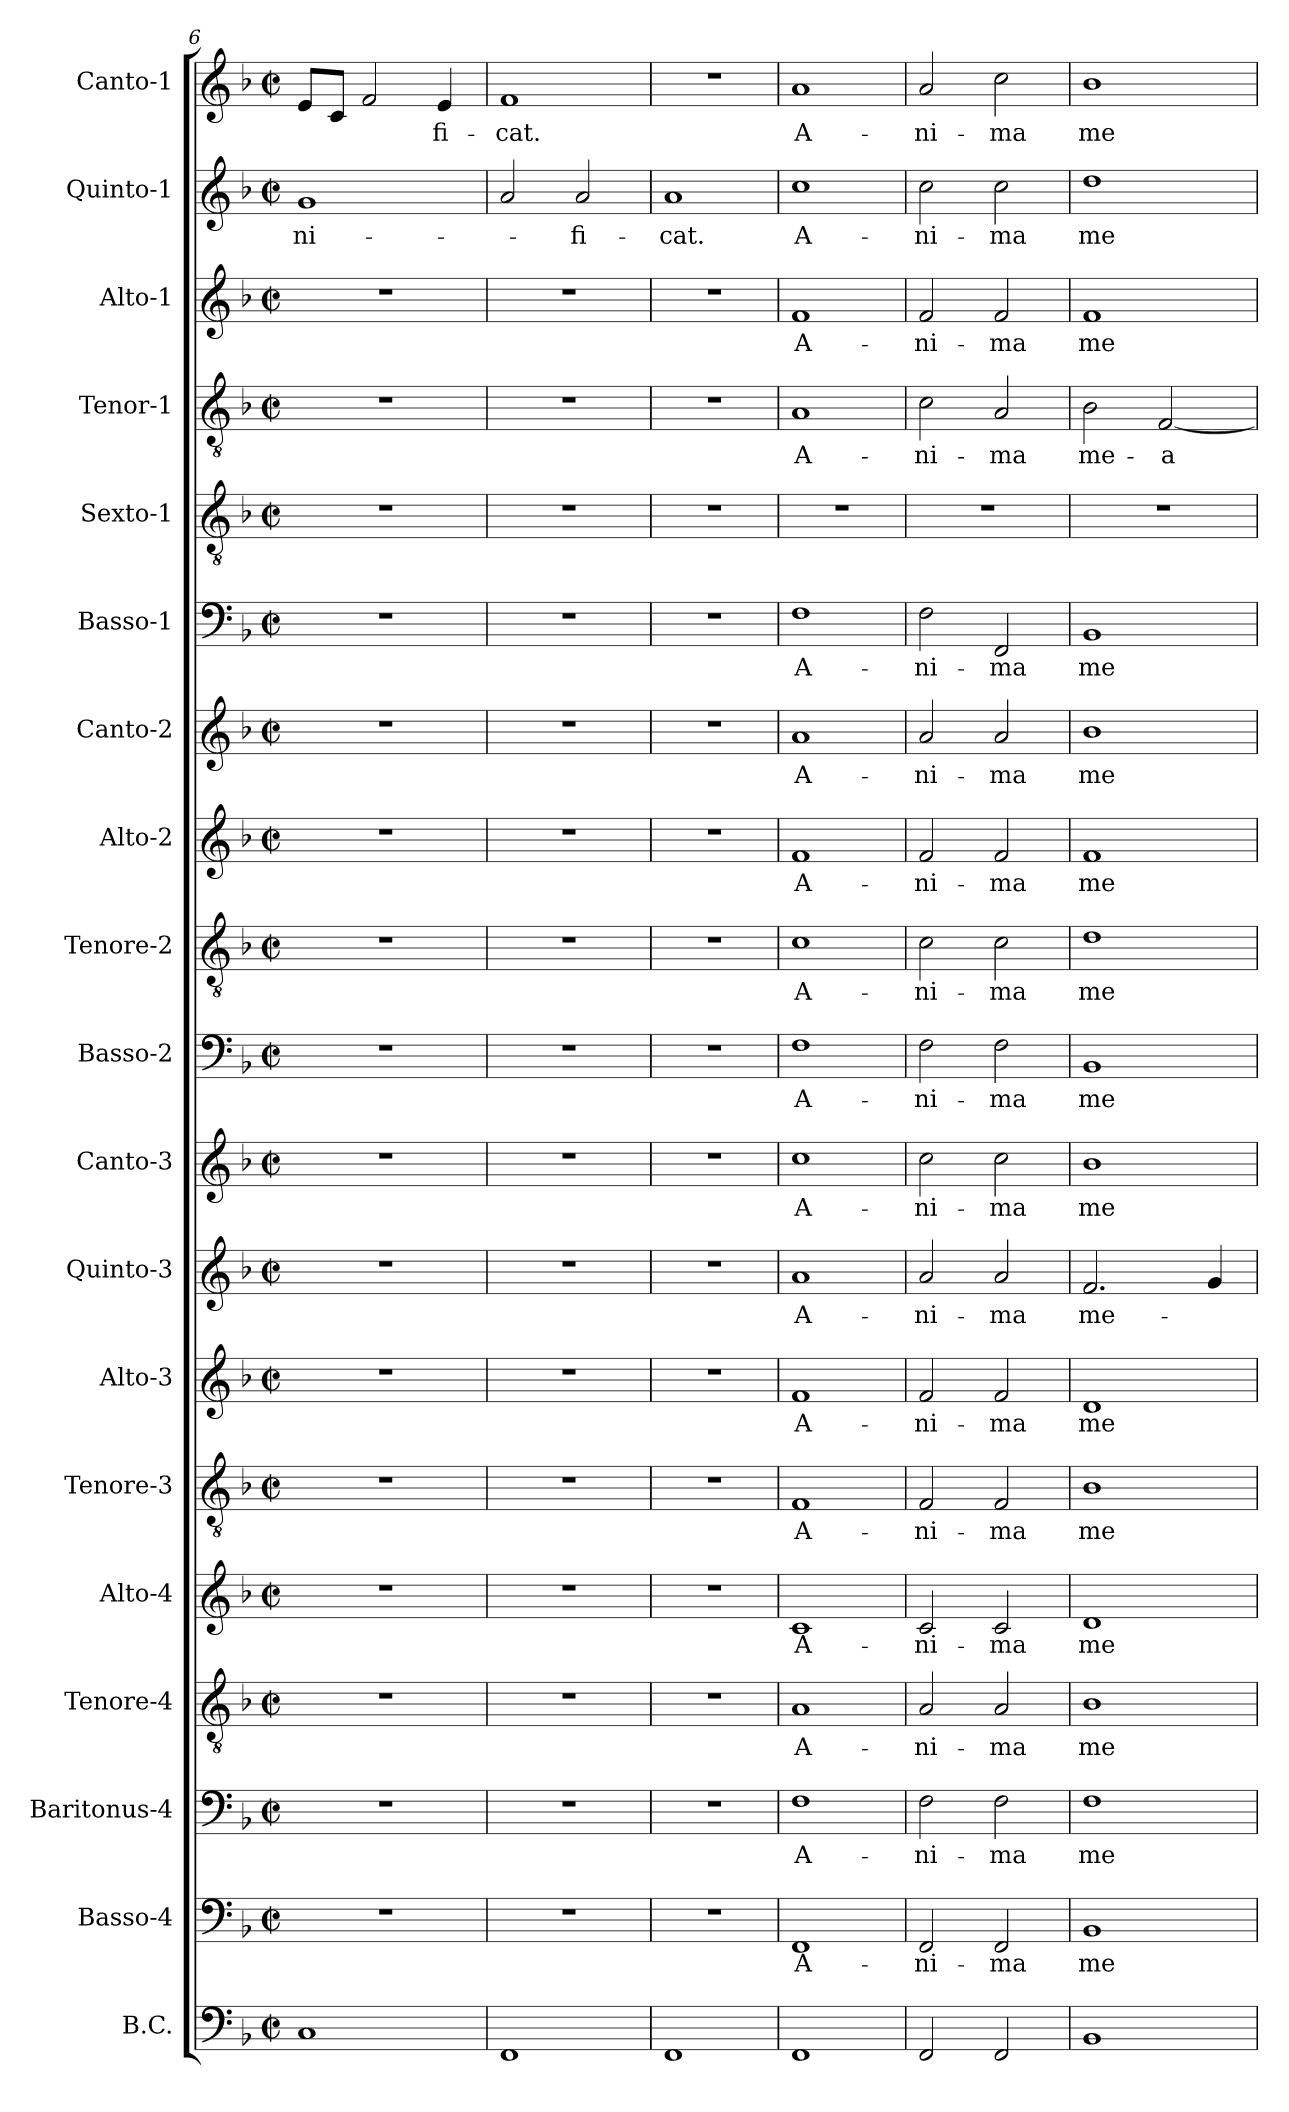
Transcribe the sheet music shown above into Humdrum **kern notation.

**kern	**kern	**text	**kern	**text	**kern	**text	**kern	**text	**kern	**text	**kern	**text	**kern	**text	**kern	**text	**kern	**text	**kern	**text	**kern	**text	**kern	**text	**kern	**text	**kern	**kern	**text	**kern	**text	**kern	**text	**kern	**text
*part19	*part18	*part18	*part17	*part17	*part16	*part16	*part15	*part15	*part14	*part14	*part13	*part13	*part12	*part12	*part11	*part11	*part10	*part10	*part9	*part9	*part8	*part8	*part7	*part7	*part6	*part6	*part5	*part4	*part4	*part3	*part3	*part2	*part2	*part1	*part1
*staff19	*staff18	*staff18	*staff17	*staff17	*staff16	*staff16	*staff15	*staff15	*staff14	*staff14	*staff13	*staff13	*staff12	*staff12	*staff11	*staff11	*staff10	*staff10	*staff9	*staff9	*staff8	*staff8	*staff7	*staff7	*staff6	*staff6	*staff5	*staff4	*staff4	*staff3	*staff3	*staff2	*staff2	*staff1	*staff1
*I"B.C.	*I"Basso-4	*	*I"Baritonus-4	*	*I"Tenore-4	*	*I"Alto-4	*	*I"Tenore-3	*	*I"Alto-3	*	*I"Quinto-3	*	*I"Canto-3	*	*I"Basso-2	*	*I"Tenore-2	*	*I"Alto-2	*	*I"Canto-2	*	*I"Basso-1	*	*I"Sexto-1	*I"Tenor-1	*	*I"Alto-1	*	*I"Quinto-1	*	*I"Canto-1	*
*I'BC	*I'B4	*	*I'Br4	*	*I'T4	*	*I'A4	*	*I'T3	*	*I'A3	*	*I'Q3	*	*I'C3	*	*I'B2	*	*I'T2	*	*I'A2	*	*I'C2	*	*I'B1	*	*I'S1	*I'T1	*	*I'A1	*	*I'Q1	*	*I'C1	*
*clefF4	*clefF4	*	*clefF4	*	*clefGv2	*	*clefG2	*	*clefGv2	*	*clefG2	*	*clefG2	*	*clefG2	*	*clefF4	*	*clefGv2	*	*clefG2	*	*clefG2	*	*clefF4	*	*clefGv2	*clefGv2	*	*clefG2	*	*clefG2	*	*clefG2	*
*k[b-]	*k[b-]	*	*k[b-]	*	*k[b-]	*	*k[b-]	*	*k[b-]	*	*k[b-]	*	*k[b-]	*	*k[b-]	*	*k[b-]	*	*k[b-]	*	*k[b-]	*	*k[b-]	*	*k[b-]	*	*k[b-]	*k[b-]	*	*k[b-]	*	*k[b-]	*	*k[b-]	*
*F:	*F:	*	*F:	*	*F:	*	*F:	*	*F:	*	*F:	*	*F:	*	*F:	*	*F:	*	*F:	*	*F:	*	*F:	*	*F:	*	*F:	*F:	*	*F:	*	*F:	*	*F:	*
*M2/2	*M2/2	*	*M2/2	*	*M2/2	*	*M2/2	*	*M2/2	*	*M2/2	*	*M2/2	*	*M2/2	*	*M2/2	*	*M2/2	*	*M2/2	*	*M2/2	*	*M2/2	*	*M2/2	*M2/2	*	*M2/2	*	*M2/2	*	*M2/2	*
*met(c|)	*met(c|)	*	*met(c|)	*	*met(c|)	*	*met(c|)	*	*met(c|)	*	*met(c|)	*	*met(c|)	*	*met(c|)	*	*met(c|)	*	*met(c|)	*	*met(c|)	*	*met(c|)	*	*met(c|)	*	*met(c|)	*met(c|)	*	*met(c|)	*	*met(c|)	*	*met(c|)	*
=6	=6	=6	=6	=6	=6	=6	=6	=6	=6	=6	=6	=6	=6	=6	=6	=6	=6	=6	=6	=6	=6	=6	=6	=6	=6	=6	=6	=6	=6	=6	=6	=6	=6	=6	=6
!	!	!	!	!	!	!	!	!	!	!	!	!	!	!	!	!	!	!	!	!	!	!	!	!	!	!	!	!	!	!	!	!	!LO:LY:b	!	!
1C	1r	.	1r	.	1r	.	1r	.	1r	.	1r	.	1r	.	1r	.	1r	.	1r	.	1r	.	1r	.	1r	.	1r	1r	.	1r	.	1g	-ni-	8e/L	.
.	.	.	.	.	.	.	.	.	.	.	.	.	.	.	.	.	.	.	.	.	.	.	.	.	.	.	.	.	.	.	.	.	.	8c/J	.
.	.	.	.	.	.	.	.	.	.	.	.	.	.	.	.	.	.	.	.	.	.	.	.	.	.	.	.	.	.	.	.	.	.	2f/	.
!	!	!	!	!	!	!	!	!	!	!	!	!	!	!	!	!	!	!	!	!	!	!	!	!	!	!	!	!	!	!	!	!	!	!	!LO:LY:b
.	.	.	.	.	.	.	.	.	.	.	.	.	.	.	.	.	.	.	.	.	.	.	.	.	.	.	.	.	.	.	.	.	.	4e/	-fi-
=7	=7	=7	=7	=7	=7	=7	=7	=7	=7	=7	=7	=7	=7	=7	=7	=7	=7	=7	=7	=7	=7	=7	=7	=7	=7	=7	=7	=7	=7	=7	=7	=7	=7	=7	=7
!	!	!	!	!	!	!	!	!	!	!	!	!	!	!	!	!	!	!	!	!	!	!	!	!	!	!	!	!	!	!	!	!	!	!	!LO:LY:b
1FF	1r	.	1r	.	1r	.	1r	.	1r	.	1r	.	1r	.	1r	.	1r	.	1r	.	1r	.	1r	.	1r	.	1r	1r	.	1r	.	2a/	.	1f	-cat.
!	!	!	!	!	!	!	!	!	!	!	!	!	!	!	!	!	!	!	!	!	!	!	!	!	!	!	!	!	!	!	!	!	!LO:LY:b	!	!
.	.	.	.	.	.	.	.	.	.	.	.	.	.	.	.	.	.	.	.	.	.	.	.	.	.	.	.	.	.	.	.	2a/	-fi-	.	.
=8	=8	=8	=8	=8	=8	=8	=8	=8	=8	=8	=8	=8	=8	=8	=8	=8	=8	=8	=8	=8	=8	=8	=8	=8	=8	=8	=8	=8	=8	=8	=8	=8	=8	=8	=8
!	!	!	!	!	!	!	!	!	!	!	!	!	!	!	!	!	!	!	!	!	!	!	!	!	!	!	!	!	!	!	!	!	!LO:LY:b	!	!
1FF	1r	.	1r	.	1r	.	1r	.	1r	.	1r	.	1r	.	1r	.	1r	.	1r	.	1r	.	1r	.	1r	.	1r	1r	.	1r	.	1a	-cat.	1r	.
=9	=9	=9	=9	=9	=9	=9	=9	=9	=9	=9	=9	=9	=9	=9	=9	=9	=9	=9	=9	=9	=9	=9	=9	=9	=9	=9	=9	=9	=9	=9	=9	=9	=9	=9	=9
!	!	!LO:LY:b	!	!LO:LY:b	!	!LO:LY:b	!	!LO:LY:b	!	!LO:LY:b	!	!LO:LY:b	!	!LO:LY:b	!	!LO:LY:b	!	!LO:LY:b	!	!LO:LY:b	!	!LO:LY:b	!	!LO:LY:b	!	!LO:LY:b	!	!	!LO:LY:b	!	!LO:LY:b	!	!LO:LY:b	!	!LO:LY:b
1FF	1FF	A-	1F	A-	1A	A-	1c	A-	1F	A-	1f	A-	1a	A-	1cc	A-	1F	A-	1c	A-	1f	A-	1a	A-	1F	A-	1r	1A	A-	1f	A-	1cc	A-	1a	A-
=10	=10	=10	=10	=10	=10	=10	=10	=10	=10	=10	=10	=10	=10	=10	=10	=10	=10	=10	=10	=10	=10	=10	=10	=10	=10	=10	=10	=10	=10	=10	=10	=10	=10	=10	=10
!	!	!LO:LY:b	!	!LO:LY:b	!	!LO:LY:b	!	!LO:LY:b	!	!LO:LY:b	!	!LO:LY:b	!	!LO:LY:b	!	!LO:LY:b	!	!LO:LY:b	!	!LO:LY:b	!	!LO:LY:b	!	!LO:LY:b	!	!LO:LY:b	!	!	!LO:LY:b	!	!LO:LY:b	!	!LO:LY:b	!	!LO:LY:b
2FF/	2FF/	-ni-	2F\	-ni-	2A/	-ni-	2c/	-ni-	2F/	-ni-	2f/	-ni-	2a/	-ni-	2cc\	-ni-	2F\	-ni-	2c\	-ni-	2f/	-ni-	2a/	-ni-	2F\	-ni-	1r	2c\	-ni-	2f/	-ni-	2cc\	-ni-	2a/	-ni-
!	!	!LO:LY:b	!	!LO:LY:b	!	!LO:LY:b	!	!LO:LY:b	!	!LO:LY:b	!	!LO:LY:b	!	!LO:LY:b	!	!LO:LY:b	!	!LO:LY:b	!	!LO:LY:b	!	!LO:LY:b	!	!LO:LY:b	!	!LO:LY:b	!	!	!LO:LY:b	!	!LO:LY:b	!	!LO:LY:b	!	!LO:LY:b
2FF/	2FF/	-ma	2F\	-ma	2A/	-ma	2c/	-ma	2F/	-ma	2f/	-ma	2a/	-ma	2cc\	-ma	2F\	-ma	2c\	-ma	2f/	-ma	2a/	-ma	2FF/	-ma	.	2A/	-ma	2f/	-ma	2cc\	-ma	2cc\	-ma
=11	=11	=11	=11	=11	=11	=11	=11	=11	=11	=11	=11	=11	=11	=11	=11	=11	=11	=11	=11	=11	=11	=11	=11	=11	=11	=11	=11	=11	=11	=11	=11	=11	=11	=11	=11
!	!	!LO:LY:b	!	!LO:LY:b	!	!LO:LY:b	!	!LO:LY:b	!	!LO:LY:b	!	!LO:LY:b	!	!LO:LY:b	!	!LO:LY:b	!	!LO:LY:b	!	!LO:LY:b	!	!LO:LY:b	!	!LO:LY:b	!	!LO:LY:b	!	!	!LO:LY:b	!	!LO:LY:b	!	!LO:LY:b	!	!LO:LY:b
1BB-	1BB-	me-	1F	me-	1B-	me-	1d	me-	1B-	me-	1d	me-	2.f/	me-	1b-	me-	1BB-	me-	1d	me-	1f	me-	1b-	me-	1BB-	me-	1r	2B-\	me-	1f	me-	1dd	me-	1b-	me-
!	!	!	!	!	!	!	!	!	!	!	!	!	!	!	!	!	!	!	!	!	!	!	!	!	!	!	!	!	!LO:LY:b	!	!	!	!	!	!
.	.	.	.	.	.	.	.	.	.	.	.	.	.	.	.	.	.	.	.	.	.	.	.	.	.	.	.	[2F/	-a	.	.	.	.	.	.
.	.	.	.	.	.	.	.	.	.	.	.	.	4g/	.	.	.	.	.	.	.	.	.	.	.	.	.	.	.	.	.	.	.	.	.	.
=	=	=	=	=	=	=	=	=	=	=	=	=	=	=	=	=	=	=	=	=	=	=	=	=	=	=	=	=	=	=	=	=	=	=	=
*-	*-	*-	*-	*-	*-	*-	*-	*-	*-	*-	*-	*-	*-	*-	*-	*-	*-	*-	*-	*-	*-	*-	*-	*-	*-	*-	*-	*-	*-	*-	*-	*-	*-	*-	*-
